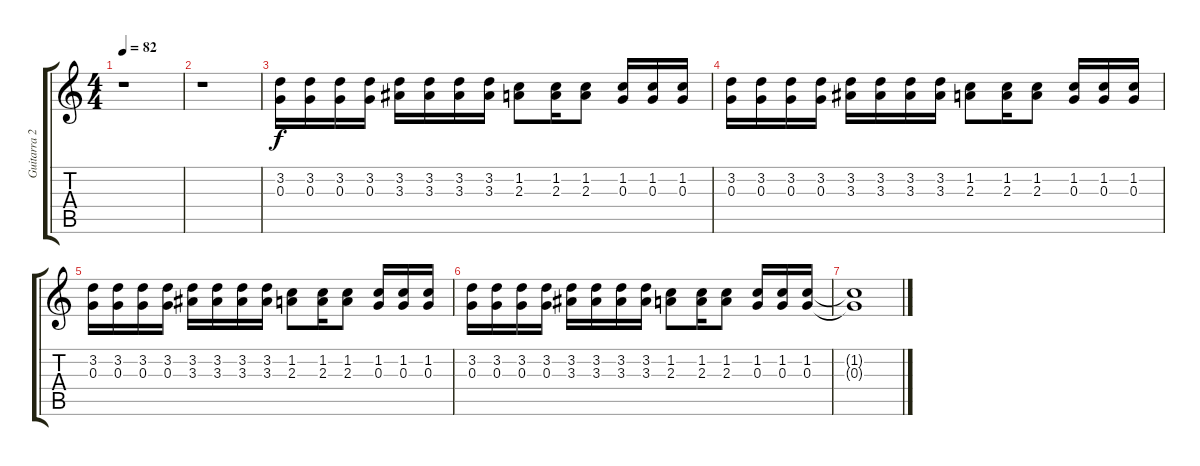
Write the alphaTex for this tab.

\track ("Guitarra 2" "Guitarra 2") {instrument overdrivenguitar}
\staff {score tabs}
\tuning (E4 B3 G3 D3 A2 E2) {hide}
\ts (4 4)
\tempo 82
\clef g2
\ks c
r.1{dy f} |
r.1 |
(3.2 0.3).16 (3.2 0.3).16 (3.2 0.3).16 (3.2 0.3).16 (3.2 3.3).16 (3.2 3.3).16 (3.2 3.3).16 (3.2 3.3).16 (1.2 2.3).8 (1.2 2.3).16 (1.2 2.3).8 (1.2 0.3).16 (1.2 0.3).16 (1.2 0.3).16 |
(3.2 0.3).16 (3.2 0.3).16 (3.2 0.3).16 (3.2 0.3).16 (3.2 3.3).16 (3.2 3.3).16 (3.2 3.3).16 (3.2 3.3).16 (1.2 2.3).8 (1.2 2.3).16 (1.2 2.3).8 (1.2 0.3).16 (1.2 0.3).16 (1.2 0.3).16 |
(3.2 0.3).16 (3.2 0.3).16 (3.2 0.3).16 (3.2 0.3).16 (3.2 3.3).16 (3.2 3.3).16 (3.2 3.3).16 (3.2 3.3).16 (1.2 2.3).8 (1.2 2.3).16 (1.2 2.3).8 (1.2 0.3).16 (1.2 0.3).16 (1.2 0.3).16 |
(3.2 0.3).16 (3.2 0.3).16 (3.2 0.3).16 (3.2 0.3).16 (3.2 3.3).16 (3.2 3.3).16 (3.2 3.3).16 (3.2 3.3).16 (1.2 2.3).8 (1.2 2.3).16 (1.2 2.3).8 (1.2 0.3).16 (1.2 0.3).16 (1.2 0.3).16 |
(1.2{t} 0.3{t}).1
